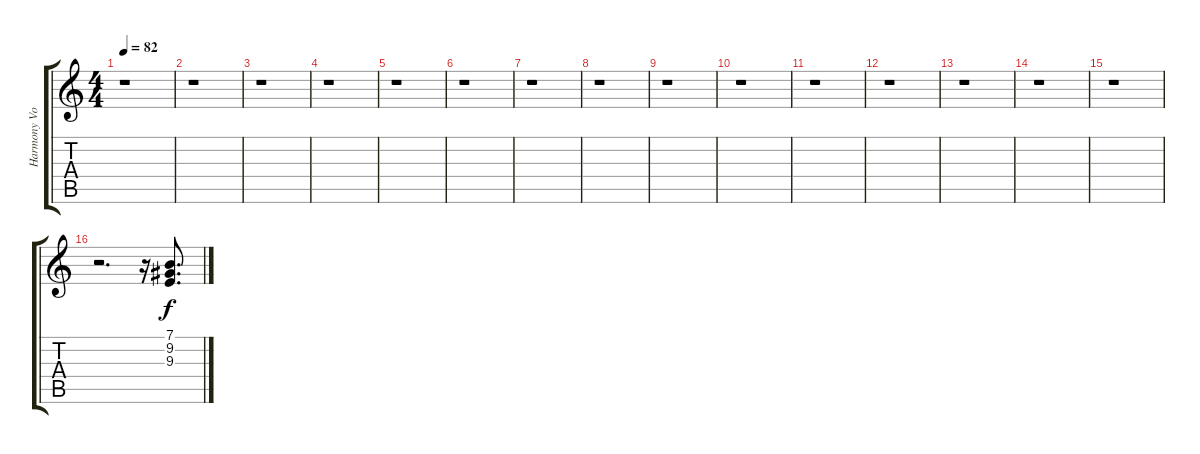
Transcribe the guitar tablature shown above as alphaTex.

\track ("Harmony Vocals" "Harmony Vo") {instrument lead6voice}
\staff {score tabs}
\tuning (E4 B3 G3 D3 A2 E2) {hide}
\ts (4 4)
\tempo 82
\clef g2
\ks c
r.1{dy f instrument lead6voice} |
r.1 |
r.1 |
r.1 |
r.1 |
r.1 |
r.1 |
r.1 |
r.1 |
r.1 |
r.1 |
r.1 |
r.1 |
r.1 |
r.1 |
r.2{d} r.16 (7.1 9.2 9.3).8{d}
